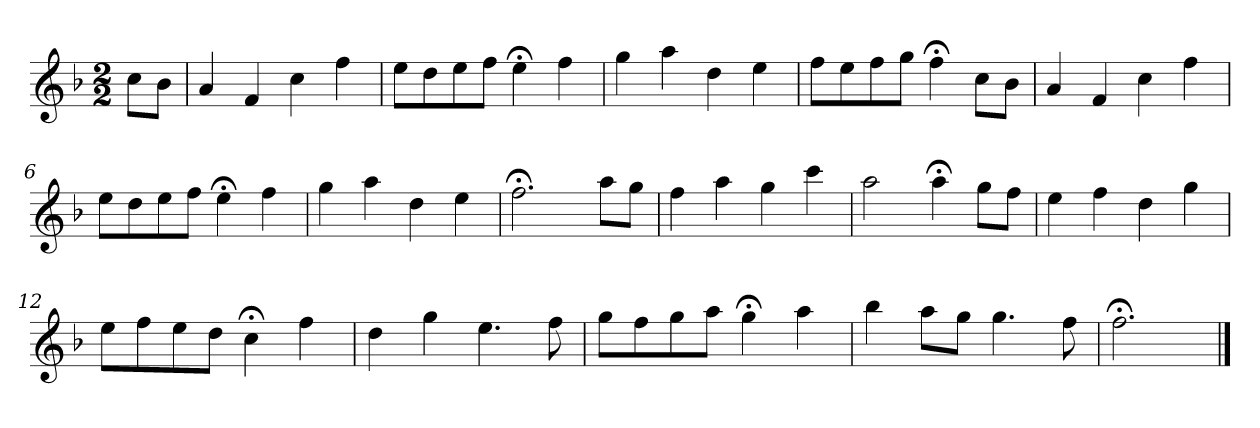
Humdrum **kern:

**kern
*part1
*staff1
*k[b-]
*F:
*M2/2
*MM120
=
8ccL
8b-J
=1
4a
4f
4cc
4ff
=2
8eeL
8dd
8ee
8ffJ
4ee;<
4ff
=3
4gg
4aa
4dd
4ee
=4
8ffL
8ee
8ff
8ggJ
4ff;<
8ccL
8b-J
=5
4a
4f
4cc
4ff
=6
8eeL
8dd
8ee
8ffJ
4ee;<
4ff
=7
4gg
4aa
4dd
4ee
=8
2.ff;<
8aaL
8ggJ
=9
4ff
4aa
4gg
4ccc
=10
2aa
4aa;<
8ggL
8ffJ
=11
4ee
4ff
4dd
4gg
=12
8eeL
8ff
8ee
8ddJ
4cc;<
4ff
=13
4dd
4gg
4.ee
8ff
=14
8ggL
8ff
8gg
8aaJ
4gg;<
4aa
=15
4bb-
8aaL
8ggJ
4.gg
8ff
=16
2.ff;<
==
*-
